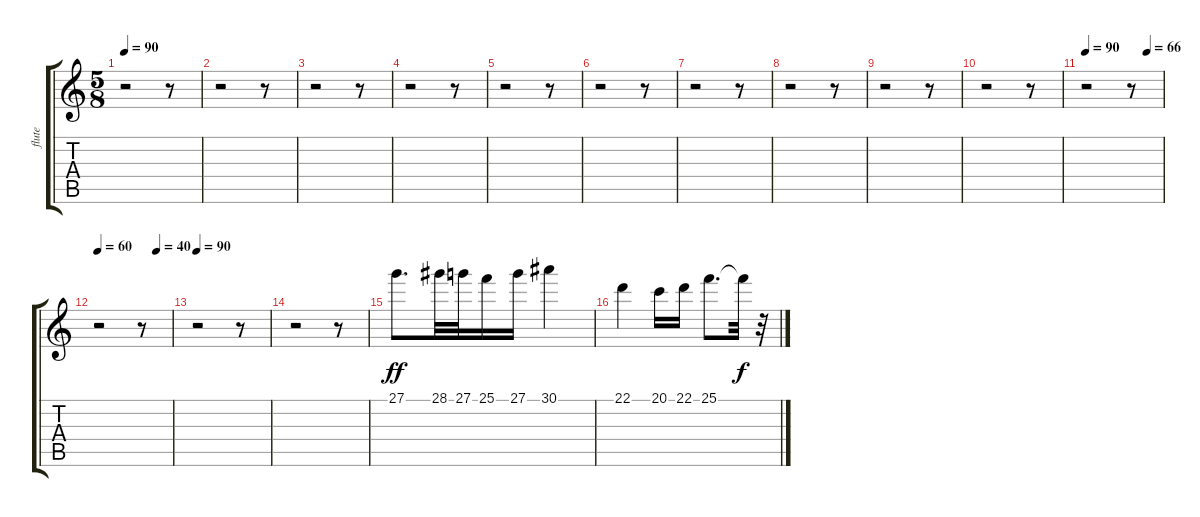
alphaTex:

\track ("flute" "flute") {instrument whistle}
\staff {score tabs}
\tuning (E4 B3 G3 D3 A2 E2) {hide}
\ts (5 8)
\tempo 90
\clef g2
\ks c
r.2{dy ff instrument whistle} r.8 |
r.2 r.8 |
r.2 r.8 |
r.2 r.8 |
r.2 r.8 |
r.2 r.8 |
r.2 r.8 |
r.2 r.8 |
r.2 r.8 |
r.2 r.8 |
\tempo 90
\tempo (66 0.8)
r.2 r.8 |
\tempo 60
\tempo (40 0.8)
r.2 r.8 |
\tempo 90
r.2 r.8 |
r.2 r.8 |
27.1.8{d} 28.1.32 27.1.32 25.1.16 27.1.16 30.1.4 |
22.1.4 20.1.16 22.1.16 25.1.8{d} 25.1{t}.32{dy f} r.32
